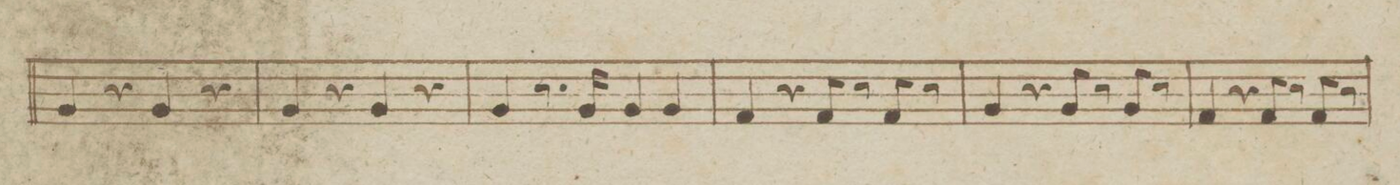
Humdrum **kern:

**kern	**dynam
*I"Fagotto Secondo.	*
*clefF4	*
*k[b-e-]	*
*met(c)	*
*M4/4	*
4BB-/	.
4r	.
4BB-/	.
4r	.
=10	=10
4BB-/	.
4r	.
4BB-/	.
4r	.
=11	=11
4BB-/	.
8.r	.
16BB-/	.
4BB-/	.
4BB-/	.
=12	=12
4AA/	.
4r	.
8AA/	.
8r	.
8AA/	.
8r	.
=13	=13
4BB-/	.
4r	.
8BB-/	.
8r	.
8BB-/	.
8r	.
=14	=14
4AA/	.
4r	.
8AA/	.
8r	.
8AA/	.
8r	.
=15	=15
*-	*-
